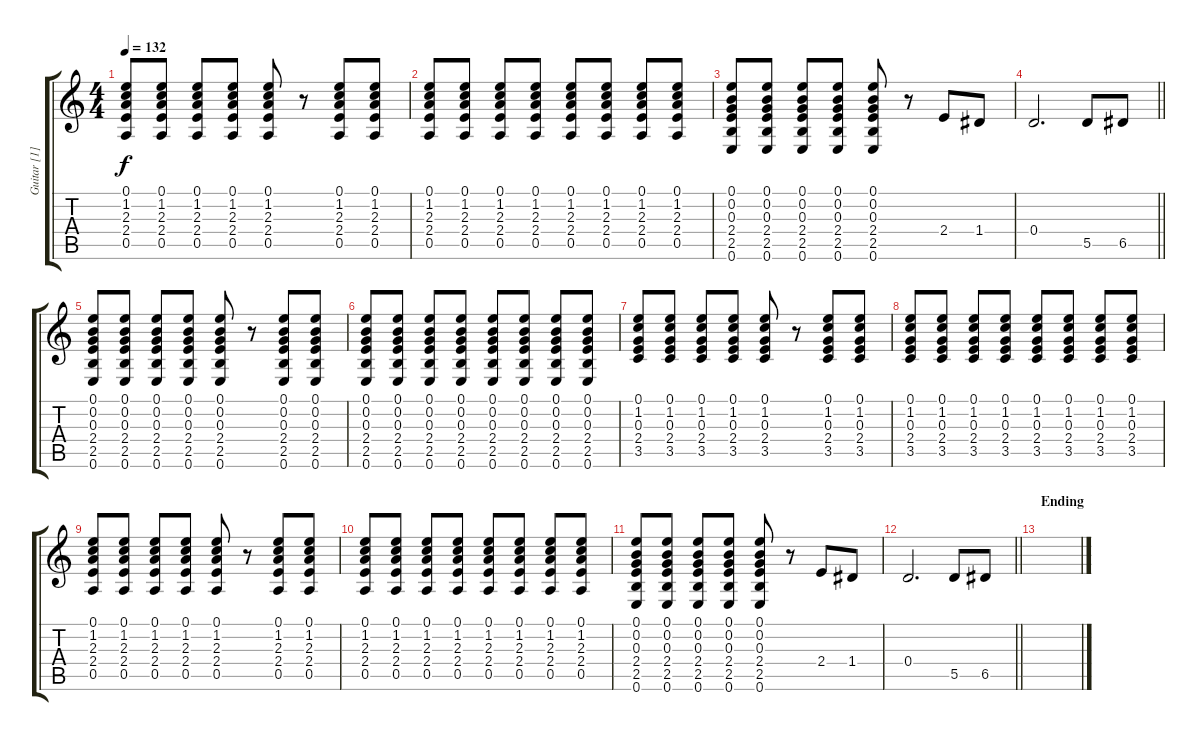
\track ("Guitar [1]" "Guitar [1]") {instrument overdrivenguitar}
\staff {score tabs}
\tuning (E4 B3 G3 D3 A2 E2) {hide}
\ts (4 4)
\tempo 132
\clef g2
\ks c
(0.1 1.2 2.3 2.4 0.5).8{dy f} (0.1 1.2 2.3 2.4 0.5).8 (0.1 1.2 2.3 2.4 0.5).8 (0.1 1.2 2.3 2.4 0.5).8 (0.1 1.2 2.3 2.4 0.5).8 r.8 (0.1 1.2 2.3 2.4 0.5).8 (0.1 1.2 2.3 2.4 0.5).8 |
(0.1 1.2 2.3 2.4 0.5).8 (0.1 1.2 2.3 2.4 0.5).8 (0.1 1.2 2.3 2.4 0.5).8 (0.1 1.2 2.3 2.4 0.5).8 (0.1 1.2 2.3 2.4 0.5).8 (0.1 1.2 2.3 2.4 0.5).8 (0.1 1.2 2.3 2.4 0.5).8 (0.1 1.2 2.3 2.4 0.5).8 |
(0.1 0.2 0.3 2.4 2.5 0.6).8 (0.1 0.2 0.3 2.4 2.5 0.6).8 (0.1 0.2 0.3 2.4 2.5 0.6).8 (0.1 0.2 0.3 2.4 2.5 0.6).8 (0.1 0.2 0.3 2.4 2.5 0.6).8 r.8 2.4.8 1.4.8 |
\barLineRight lightlight
0.4.2{d} 5.5.8 6.5.8 |
(0.1 0.2 0.3 2.4 2.5 0.6).8 (0.1 0.2 0.3 2.4 2.5 0.6).8 (0.1 0.2 0.3 2.4 2.5 0.6).8 (0.1 0.2 0.3 2.4 2.5 0.6).8 (0.1 0.2 0.3 2.4 2.5 0.6).8 r.8 (0.1 0.2 0.3 2.4 2.5 0.6).8 (0.1 0.2 0.3 2.4 2.5 0.6).8 |
(0.1 0.2 0.3 2.4 2.5 0.6).8 (0.1 0.2 0.3 2.4 2.5 0.6).8 (0.1 0.2 0.3 2.4 2.5 0.6).8 (0.1 0.2 0.3 2.4 2.5 0.6).8 (0.1 0.2 0.3 2.4 2.5 0.6).8 (0.1 0.2 0.3 2.4 2.5 0.6).8 (0.1 0.2 0.3 2.4 2.5 0.6).8 (0.1 0.2 0.3 2.4 2.5 0.6).8 |
(0.1 1.2 0.3 2.4 3.5).8 (0.1 1.2 0.3 2.4 3.5).8 (0.1 1.2 0.3 2.4 3.5).8 (0.1 1.2 0.3 2.4 3.5).8 (0.1 1.2 0.3 2.4 3.5).8 r.8 (0.1 1.2 0.3 2.4 3.5).8 (0.1 1.2 0.3 2.4 3.5).8 |
(0.1 1.2 0.3 2.4 3.5).8 (0.1 1.2 0.3 2.4 3.5).8 (0.1 1.2 0.3 2.4 3.5).8 (0.1 1.2 0.3 2.4 3.5).8 (0.1 1.2 0.3 2.4 3.5).8 (0.1 1.2 0.3 2.4 3.5).8 (0.1 1.2 0.3 2.4 3.5).8 (0.1 1.2 0.3 2.4 3.5).8 |
(0.1 1.2 2.3 2.4 0.5).8 (0.1 1.2 2.3 2.4 0.5).8 (0.1 1.2 2.3 2.4 0.5).8 (0.1 1.2 2.3 2.4 0.5).8 (0.1 1.2 2.3 2.4 0.5).8 r.8 (0.1 1.2 2.3 2.4 0.5).8 (0.1 1.2 2.3 2.4 0.5).8 |
(0.1 1.2 2.3 2.4 0.5).8 (0.1 1.2 2.3 2.4 0.5).8 (0.1 1.2 2.3 2.4 0.5).8 (0.1 1.2 2.3 2.4 0.5).8 (0.1 1.2 2.3 2.4 0.5).8 (0.1 1.2 2.3 2.4 0.5).8 (0.1 1.2 2.3 2.4 0.5).8 (0.1 1.2 2.3 2.4 0.5).8 |
(0.1 0.2 0.3 2.4 2.5 0.6).8 (0.1 0.2 0.3 2.4 2.5 0.6).8 (0.1 0.2 0.3 2.4 2.5 0.6).8 (0.1 0.2 0.3 2.4 2.5 0.6).8 (0.1 0.2 0.3 2.4 2.5 0.6).8 r.8 2.4.8 1.4.8 |
\barLineRight lightlight
0.4.2{d} 5.5.8 6.5.8 |
\section ("" "Ending")
